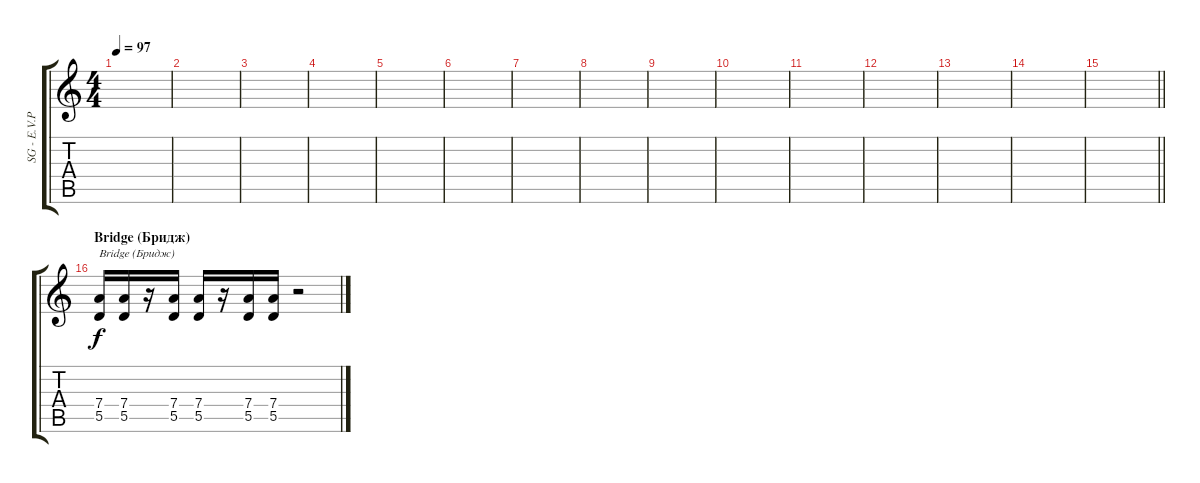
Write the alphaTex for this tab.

\track ("SG - E.V.Pochtaryev" "SG - E.V.P") {instrument overdrivenguitar}
\staff {score tabs}
\tuning (E4 B3 G3 D3 A2 E2) {hide}
\ts (4 4)
\tempo 97
\clef g2
\ks c
|
|
|
|
|
|
|
|
|
|
|
|
|
|
\barLineRight lightlight
|
\section ("" "Bridge (Бридж)")
(7.4 5.5).16{txt "Bridge (Бридж)" volume 13} (7.4 5.5).16 r.16 (7.4 5.5).16 (7.4 5.5).16 r.16 (7.4 5.5).16 (7.4 5.5).16 r.2
